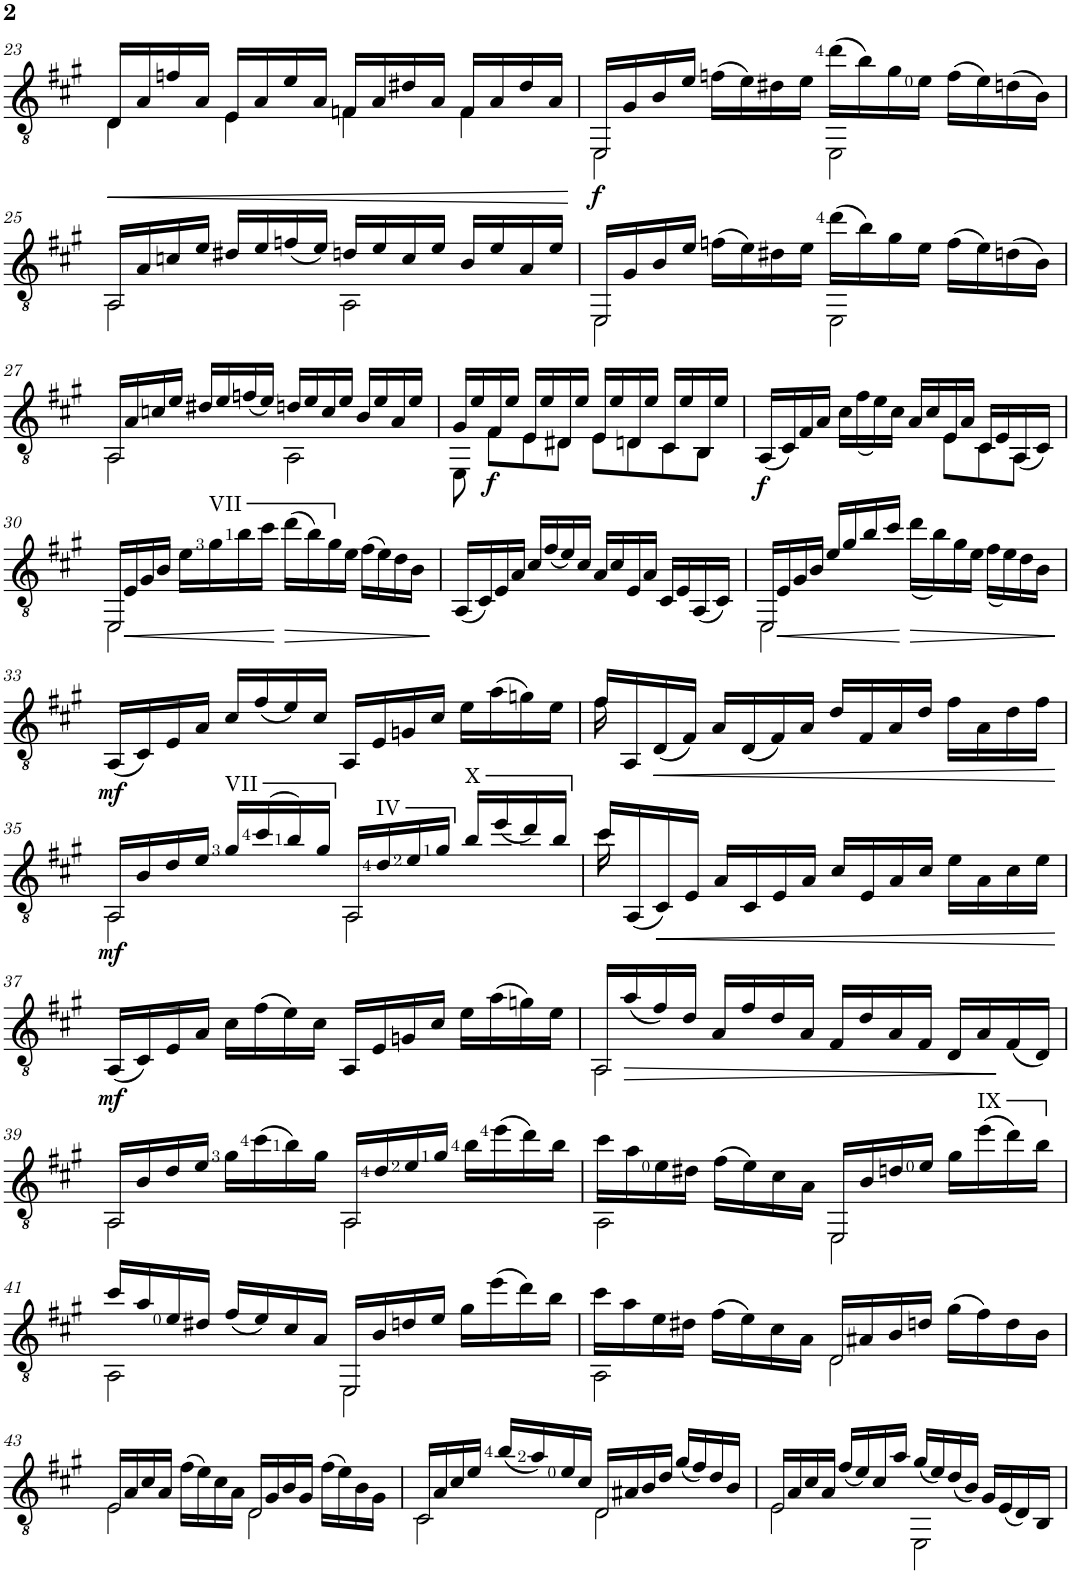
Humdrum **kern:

**kern	**dynam
*part1	*part1
*staff1	*staff1
*I"Classical Guitar	*
*I'Guit.	*
!!LO:PB:g=z
*clefGv2	*
*k[f#c#g#]	*
*A:	*
*M4/4	*
=23	=23
!	!LO:HP:b
*^	*
16D/LL	4D\	<
16A/	.	.
16fn/	.	.
16A/JJ	.	.
16E/LL	4E\	.
16A/	.	.
16e/	.	.
16A/JJ	.	.
16Fn/LL	4F\	.
16A/	.	.
16d#X/	.	.
16A/JJ	.	.
16F/LL	4F\	.
16A/	.	.
16d#/	.	.
16A/JJ	.	.
*v	*v	*
.	[
=24	=24
*^	*
!	!	!LO:DY:b
16EE/LL	2EE\	f
16G#/	.	.
16B/	.	.
16e/JJ	.	.
(>16fn\LL	.	.
16e\)	.	.
16d#X\	.	.
16e\JJ	.	.
(>16dd\LL	2EE\	.
16b\)	.	.
16g#\	.	.
16e\JJ	.	.
(>16f\LL	.	.
16e\)	.	.
(>16dn\	.	.
16B\JJ)	.	.
!!LO:LB:g=z	!!
=25	=25	=25
16AA/LL	2AA\	.
16A/	.	.
16cn/	.	.
16e/JJ	.	.
16d#X/LL	.	.
16e/	.	.
(<16fn/	.	.
16e/JJ)	.	.
16dn/LL	2AA\	.
16e/	.	.
16c/	.	.
16e/JJ	.	.
16B/LL	.	.
16e/	.	.
16A/	.	.
16e/JJ	.	.
=26	=26	=26
16EE/LL	2EE\	.
16G#/	.	.
16B/	.	.
16e/JJ	.	.
(>16fn\LL	.	.
16e\)	.	.
16d#X\	.	.
16e\JJ	.	.
(>16dd\LL	2EE\	.
16b\)	.	.
16g#\	.	.
16e\JJ	.	.
(>16f\LL	.	.
16e\)	.	.
(>16dn\	.	.
16B\JJ)	.	.
!!LO:LB:g=z	!!
=27	=27	=27
16AA/LL	2AA\	.
16A/	.	.
16cn/	.	.
16e/JJ	.	.
16d#X/LL	.	.
16e/	.	.
(<16fn/	.	.
16e/JJ)	.	.
16dn/LL	2AA\	.
16e/	.	.
16c/	.	.
16e/JJ	.	.
16B/LL	.	.
16e/	.	.
16A/	.	.
16e/JJ	.	.
=28	=28	=28
16G#/LL	8EE\	.
16e/	.	.
!	!	!LO:DY:b
16F#/	8F#\L	f
16e/JJ	.	.
16E/LL	8E\	.
16e/	.	.
16D#X/	8D#\J	.
16e/JJ	.	.
16E/LL	8E\L	.
16e/	.	.
16Dn/	8D\	.
16e/JJ	.	.
16C#/LL	8C#\	.
16e/	.	.
16BB/	8BB\J	.
16e/JJ	.	.
=29	=29	=29
!	!	!LO:DY:b
(<16AA/LL	2ryy	f
16C#/)	.	.
16F#/	.	.
16A/JJ	.	.
16c#\LL	.	.
(<16f#\	.	.
16e\)	.	.
16c#\JJ	.	.
16A/LL	8ryy	.
16c#/	.	.
16E/	8E\L	.
16A/JJ	.	.
16C#/LL	8C#\	.
16E/	.	.
(<16AA/	8AA\J	.
16C#/JJ)	.	.
!!LO:LB:g=z	!!
=30	=30	=30
16EE/LL	2EE\	.
!	!	!LO:HP:b
16E/	.	<
16G#/	.	.
16B/JJ	.	.
16e\LL	.	.
!LO:TX:a:t=VII	!	!
16g#\	.	.
16b\	.	.
16cc#\JJ	.	.
!	!	!LO:HP:n=1:b
(>16dd\LL	2ryy	[ >
16b\)	.	.
16g#\	.	.
16e\JJ	.	.
(>16f#\LL	.	.
16e\)	.	.
16d\	.	.
16B\JJ	.	.
*v	*v	*
.	]
=31	=31
(16AA/LL	.
16C#/)	.
16E/	.
16A/JJ	.
16c#/LL	.
(16f#/	.
16e/)	.
16c#/JJ	.
16A/LL	.
16c#/	.
16E/	.
16A/JJ	.
16C#/LL	.
16E/	.
(16AA/	.
16C#/JJ)	.
=32	=32
*^	*
16EE/LL	2EE\	.
!	!	!LO:HP:b
16E/	.	<
16G#/	.	.
16B/JJ	.	.
16e/LL	.	.
16g#/	.	.
16b/	.	.
16cc#/JJ	.	.
!	!	!LO:HP:n=1:b
(<16dd\LL	2ryy	[ >
16b\)	.	.
16g#\	.	.
16e\JJ	.	.
(<16f#\LL	.	.
16e\)	.	.
16d\	.	.
16B\JJ	.	.
*v	*v	*
.	]
!!LO:LB:g=z
=33	=33
!	!LO:DY:b
(16AA/LL	mf
16C#/)	.
16E/	.
16A/JJ	.
16c#/LL	.
(16f#/	.
16e/)	.
16c#/JJ	.
16AA/LL	.
16E/	.
16Gn/	.
16c#/JJ	.
16e\LL	.
(16a\	.
16gn\)	.
16e\JJ	.
=34	=34
*^	*
16f#/LL	16f#\	.
16AA/	16ryy	.
!	!	!LO:HP:b
(<16D/	4.ryy	<
16F#/JJ)	.	.
16A/LL	.	.
(<16D/	.	.
16F#/)	.	.
16A/JJ	.	.
16d/LL	2ryy	.
16F#/	.	.
16A/	.	.
16d/JJ	.	.
16f#\LL	.	.
16A\	.	.
16d\	.	.
16f#\JJ	.	.
*v	*v	*
.	[
!!LO:LB:g=z
=35	=35
*^	*
!	!	!LO:DY:b
16AA/LL	2AA\	mf
16B/	.	.
16d/	.	.
16e/JJ	.	.
!LO:TX:a:t=VII	!	!
16g#/LL	.	.
(16cc#/	.	.
16b/)	.	.
16g#/JJ	.	.
16AA/LL	2AA\	.
!LO:TX:a:t=IV	!	!
16d/	.	.
16e/	.	.
16g#/JJ	.	.
!LO:TX:a:t=X	!	!
16b/LL	.	.
(<16ee/	.	.
16dd/)	.	.
16b/JJ	.	.
=36	=36	=36
16cc#/LL	16cc#\	.
(<16AA/	16ryy	.
!	!	!LO:HP:b
16C#/)	4.ryy	<
16E/JJ	.	.
16A/LL	.	.
16C#/	.	.
16E/	.	.
16A/JJ	.	.
16c#/LL	2ryy	.
16E/	.	.
16A/	.	.
16c#/JJ	.	.
16e\LL	.	.
16A\	.	.
16c#\	.	.
16e\JJ	.	.
*v	*v	*
.	[
!!LO:LB:g=z
=37	=37
!	!LO:DY:b
(16AA/LL	mf
16C#/)	.
16E/	.
16A/JJ	.
16c#\LL	.
(16f#\	.
16e\)	.
16c#\JJ	.
16AA/LL	.
16E/	.
16Gn/	.
16c#/JJ	.
16e\LL	.
(16a\	.
16gn\)	.
16e\JJ	.
=38	=38
*^	*
16AA/LL	2AA\	.
!	!	!LO:HP:b
(<16a/	.	>
16f#/)	.	.
16d/JJ	.	.
16A/LL	.	.
16f#/	.	.
16d/	.	.
16A/JJ	.	.
16F#/LL	2ryy	.
16d/	.	.
16A/	.	.
16F#/JJ	.	.
16D/LL	.	.
16A/	.	.
(<16F#/	.	]
16D/JJ)	.	.
!!LO:LB:g=z	!!
=39	=39	=39
16AA/LL	2AA\	.
16B/	.	.
16d/	.	.
16e/JJ	.	.
16g#\LL	.	.
(>16cc#\	.	.
16b\)	.	.
16g#\JJ	.	.
16AA/LL	2AA\	.
16d/	.	.
16e/	.	.
16g#/JJ	.	.
16b\LL	.	.
(>16ee\	.	.
16dd\)	.	.
16b\JJ	.	.
=40	=40	=40
16cc#\LL	2AA\	.
16a\	.	.
16e\	.	.
16d#X\JJ	.	.
(>16f#\LL	.	.
16e\)	.	.
16c#\	.	.
16A\JJ	.	.
16EE/LL	2EE\	.
16B/	.	.
16dn/	.	.
16e/JJ	.	.
16g#\LL	.	.
!LO:TX:a:t=IX	!	!
(>16ee\	.	.
16dd\)	.	.
16b\JJ	.	.
!!LO:LB:g=z	!!
=41	=41	=41
16cc#/LL	2AA\	.
16a/	.	.
16e/	.	.
16d#X/JJ	.	.
(<16f#/LL	.	.
16e/)	.	.
16c#/	.	.
16A/JJ	.	.
16EE/LL	2EE\	.
16B/	.	.
16dn/	.	.
16e/JJ	.	.
16g#\LL	.	.
(>16ee\	.	.
16dd\)	.	.
16b\JJ	.	.
=42	=42	=42
16cc#\LL	2AA\	.
16a\	.	.
16e\	.	.
16d#X\JJ	.	.
(>16f#\LL	.	.
16e\)	.	.
16c#\	.	.
16A\JJ	.	.
16D/LL	2D\	.
16A#X/	.	.
16B/	.	.
16dn/JJ	.	.
(>16g#\LL	.	.
16f#\)	.	.
16d\	.	.
16B\JJ	.	.
!!LO:LB:g=z	!!
=43	=43	=43
16E/LL	2E\	.
16A/	.	.
16c#/	.	.
16A/JJ	.	.
(>16f#\LL	.	.
16e\)	.	.
16c#\	.	.
16A\JJ	.	.
16D/LL	2D\	.
16G#/	.	.
16B/	.	.
16G#/JJ	.	.
(>16f#\LL	.	.
16e\)	.	.
16B\	.	.
16G#\JJ	.	.
=44	=44	=44
16C#/LL	2C#\	.
16A/	.	.
16c#/	.	.
16e/JJ	.	.
(<16b/LL	.	.
16a/)	.	.
16e/	.	.
16c#/JJ	.	.
16D/LL	2D\	.
16A#X/	.	.
16B/	.	.
16d/JJ	.	.
(<16g#/LL	.	.
16f#/)	.	.
16d/	.	.
16B/JJ	.	.
=45	=45	=45
16E/LL	2E\	.
16A/	.	.
16c#/	.	.
16A/JJ	.	.
(<16f#/LL	.	.
16e/)	.	.
16c#/	.	.
16a/JJ	.	.
(<16g#/LL	2EE\	.
16e/)	.	.
(<16d/	.	.
16B/JJ)	.	.
16G#/LL	.	.
(<16E/	.	.
16D/)	.	.
16BB/JJ	.	.
*v	*v	*
=	=
*-	*-
